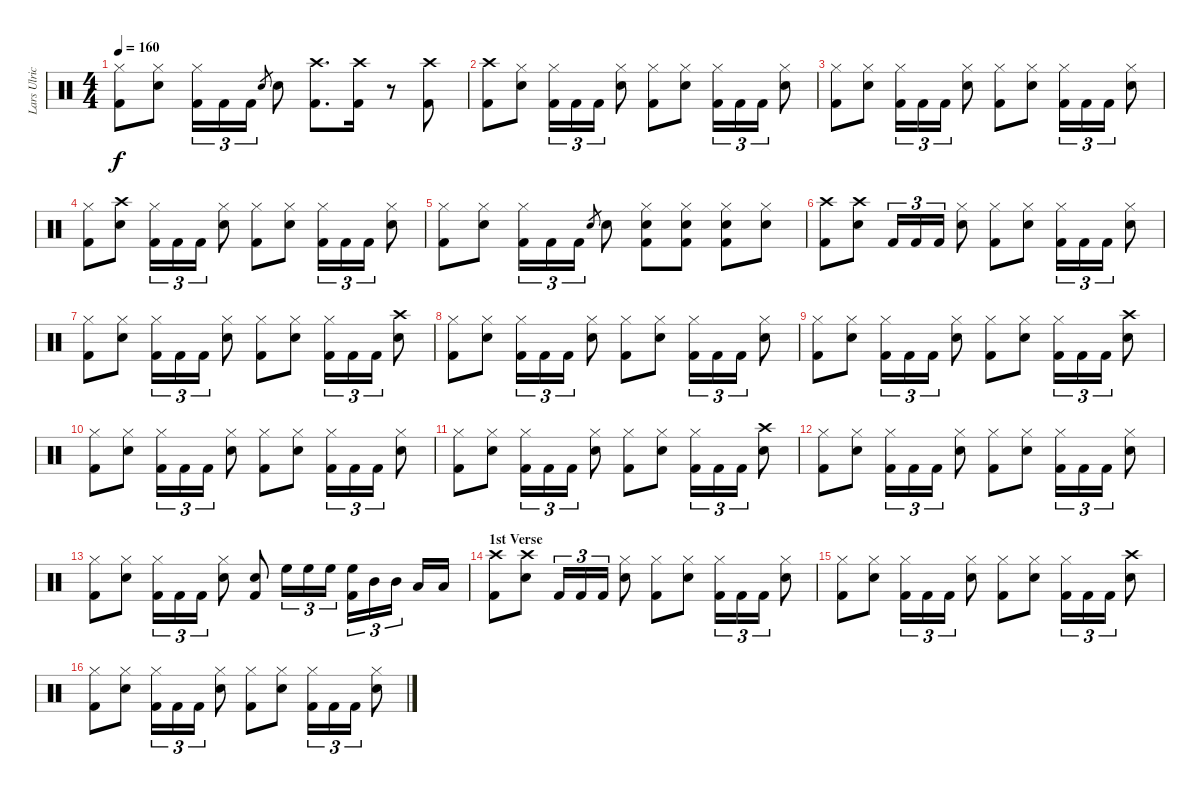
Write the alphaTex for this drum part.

\track ("Lars Ulrich - Drums" "Lars Ulric") {instrument percussion}
\staff {score}
\articulation defaults
\ts (4 4)
\tempo 160
\clef neutral
\ks c
("Hi-Hat (closed)" "Kick (hit) 2").8{dy f} ("Hi-Hat (closed)" "Snare (hit) 2").8 ("Hi-Hat (closed)" "Kick (hit) 2").16{tu (3 2)} "Kick (hit) 2".16{tu (3 2)} "Kick (hit) 2".16{tu (3 2)} "Snare (hit) 2".8{gr} "Snare (hit) 2".8 ("Crash high (hit)" "Kick (hit) 2").8{d} ("Crash high (hit)" "Kick (hit) 2").16 r.8 ("Crash high (hit)" "Kick (hit) 2").8 |
("Crash high (hit)" "Kick (hit) 2").8 ("Hi-Hat (closed)" "Snare (hit) 2").8 ("Hi-Hat (closed)" "Kick (hit) 2").16{tu (3 2)} "Kick (hit) 2".16{tu (3 2)} "Kick (hit) 2".16{tu (3 2)} ("Hi-Hat (closed)" "Snare (hit) 2").8 ("Hi-Hat (closed)" "Kick (hit) 2").8 ("Hi-Hat (closed)" "Snare (hit) 2").8 ("Hi-Hat (closed)" "Kick (hit) 2").16{tu (3 2)} "Kick (hit) 2".16{tu (3 2)} "Kick (hit) 2".16{tu (3 2)} ("Hi-Hat (closed)" "Snare (hit) 2").8 |
("Hi-Hat (closed)" "Kick (hit) 2").8 ("Hi-Hat (closed)" "Snare (hit) 2").8 ("Hi-Hat (closed)" "Kick (hit) 2").16{tu (3 2)} "Kick (hit) 2".16{tu (3 2)} "Kick (hit) 2".16{tu (3 2)} ("Hi-Hat (closed)" "Snare (hit) 2").8 ("Hi-Hat (closed)" "Kick (hit) 2").8 ("Hi-Hat (closed)" "Snare (hit) 2").8 ("Hi-Hat (closed)" "Kick (hit) 2").16{tu (3 2)} "Kick (hit) 2".16{tu (3 2)} "Kick (hit) 2".16{tu (3 2)} ("Hi-Hat (closed)" "Snare (hit) 2").8 |
("Hi-Hat (closed)" "Kick (hit) 2").8 ("Crash high (hit)" "Snare (hit) 2").8 ("Hi-Hat (closed)" "Kick (hit) 2").16{tu (3 2)} "Kick (hit) 2".16{tu (3 2)} "Kick (hit) 2".16{tu (3 2)} ("Hi-Hat (closed)" "Snare (hit) 2").8 ("Hi-Hat (closed)" "Kick (hit) 2").8 ("Hi-Hat (closed)" "Snare (hit) 2").8 ("Hi-Hat (closed)" "Kick (hit) 2").16{tu (3 2)} "Kick (hit) 2".16{tu (3 2)} "Kick (hit) 2".16{tu (3 2)} ("Hi-Hat (closed)" "Snare (hit) 2").8 |
("Hi-Hat (closed)" "Kick (hit) 2").8 ("Hi-Hat (closed)" "Snare (hit) 2").8 ("Hi-Hat (closed)" "Kick (hit) 2").16{tu (3 2)} "Kick (hit) 2".16{tu (3 2)} "Kick (hit) 2".16{tu (3 2)} "Snare (hit) 2".8{gr} "Snare (hit) 2".8 ("Hi-Hat (closed)" "Snare (hit) 2" "Kick (hit) 2").8 ("Hi-Hat (closed)" "Snare (hit) 2" "Kick (hit) 2").8 ("Hi-Hat (closed)" "Snare (hit) 2" "Kick (hit) 2").8 ("Hi-Hat (closed)" "Snare (hit) 2").8 |
("Crash high (hit)" "Kick (hit) 2").8 ("Crash high (hit)" "Snare (hit) 2").8 "Kick (hit) 2".16{tu (3 2)} "Kick (hit) 2".16{tu (3 2)} "Kick (hit) 2".16{tu (3 2)} ("Hi-Hat (closed)" "Snare (hit) 2").8 ("Hi-Hat (closed)" "Kick (hit) 2").8 ("Hi-Hat (closed)" "Snare (hit) 2").8 ("Hi-Hat (closed)" "Kick (hit) 2").16{tu (3 2)} "Kick (hit) 2".16{tu (3 2)} "Kick (hit) 2".16{tu (3 2)} ("Hi-Hat (closed)" "Snare (hit) 2").8 |
("Hi-Hat (closed)" "Kick (hit) 2").8 ("Hi-Hat (closed)" "Snare (hit) 2").8 ("Hi-Hat (closed)" "Kick (hit) 2").16{tu (3 2)} "Kick (hit) 2".16{tu (3 2)} "Kick (hit) 2".16{tu (3 2)} ("Hi-Hat (closed)" "Snare (hit) 2").8 ("Hi-Hat (closed)" "Kick (hit) 2").8 ("Hi-Hat (closed)" "Snare (hit) 2").8 ("Hi-Hat (closed)" "Kick (hit) 2").16{tu (3 2)} "Kick (hit) 2".16{tu (3 2)} "Kick (hit) 2".16{tu (3 2)} ("Crash high (hit)" "Snare (hit) 2").8 |
("Hi-Hat (closed)" "Kick (hit) 2").8 ("Hi-Hat (closed)" "Snare (hit) 2").8 ("Hi-Hat (closed)" "Kick (hit) 2").16{tu (3 2)} "Kick (hit) 2".16{tu (3 2)} "Kick (hit) 2".16{tu (3 2)} ("Hi-Hat (closed)" "Snare (hit) 2").8 ("Hi-Hat (closed)" "Kick (hit) 2").8 ("Hi-Hat (closed)" "Snare (hit) 2").8 ("Hi-Hat (closed)" "Kick (hit) 2").16{tu (3 2)} "Kick (hit) 2".16{tu (3 2)} "Kick (hit) 2".16{tu (3 2)} ("Hi-Hat (closed)" "Snare (hit) 2").8 |
("Hi-Hat (closed)" "Kick (hit) 2").8 ("Hi-Hat (closed)" "Snare (hit) 2").8 ("Hi-Hat (closed)" "Kick (hit) 2").16{tu (3 2)} "Kick (hit) 2".16{tu (3 2)} "Kick (hit) 2".16{tu (3 2)} ("Hi-Hat (closed)" "Snare (hit) 2").8 ("Hi-Hat (closed)" "Kick (hit) 2").8 ("Hi-Hat (closed)" "Snare (hit) 2").8 ("Hi-Hat (closed)" "Kick (hit) 2").16{tu (3 2)} "Kick (hit) 2".16{tu (3 2)} "Kick (hit) 2".16{tu (3 2)} ("Crash high (hit)" "Snare (hit) 2").8 |
("Hi-Hat (closed)" "Kick (hit) 2").8 ("Hi-Hat (closed)" "Snare (hit) 2").8 ("Hi-Hat (closed)" "Kick (hit) 2").16{tu (3 2)} "Kick (hit) 2".16{tu (3 2)} "Kick (hit) 2".16{tu (3 2)} ("Hi-Hat (closed)" "Snare (hit) 2").8 ("Hi-Hat (closed)" "Kick (hit) 2").8 ("Hi-Hat (closed)" "Snare (hit) 2").8 ("Hi-Hat (closed)" "Kick (hit) 2").16{tu (3 2)} "Kick (hit) 2".16{tu (3 2)} "Kick (hit) 2".16{tu (3 2)} ("Hi-Hat (closed)" "Snare (hit) 2").8 |
("Hi-Hat (closed)" "Kick (hit) 2").8 ("Hi-Hat (closed)" "Snare (hit) 2").8 ("Hi-Hat (closed)" "Kick (hit) 2").16{tu (3 2)} "Kick (hit) 2".16{tu (3 2)} "Kick (hit) 2".16{tu (3 2)} ("Hi-Hat (closed)" "Snare (hit) 2").8 ("Hi-Hat (closed)" "Kick (hit) 2").8 ("Hi-Hat (closed)" "Snare (hit) 2").8 ("Hi-Hat (closed)" "Kick (hit) 2").16{tu (3 2)} "Kick (hit) 2".16{tu (3 2)} "Kick (hit) 2".16{tu (3 2)} ("Crash high (hit)" "Snare (hit) 2").8 |
("Hi-Hat (closed)" "Kick (hit) 2").8 ("Hi-Hat (closed)" "Snare (hit) 2").8 ("Hi-Hat (closed)" "Kick (hit) 2").16{tu (3 2)} "Kick (hit) 2".16{tu (3 2)} "Kick (hit) 2".16{tu (3 2)} ("Hi-Hat (closed)" "Snare (hit) 2").8 ("Hi-Hat (closed)" "Kick (hit) 2").8 ("Hi-Hat (closed)" "Snare (hit) 2").8 ("Hi-Hat (closed)" "Kick (hit) 2").16{tu (3 2)} "Kick (hit) 2".16{tu (3 2)} "Kick (hit) 2".16{tu (3 2)} ("Hi-Hat (closed)" "Snare (hit) 2").8 |
("Hi-Hat (closed)" "Kick (hit) 2").8 ("Hi-Hat (closed)" "Snare (hit) 2").8 ("Hi-Hat (closed)" "Kick (hit) 2").16{tu (3 2)} "Kick (hit) 2".16{tu (3 2)} "Kick (hit) 2".16{tu (3 2)} ("Hi-Hat (closed)" "Snare (hit) 2").8 ("Snare (hit) 2" "Kick (hit) 2").8 "High Floor Tom (hit)".16{tu (3 2)} "High Floor Tom (hit)".16{tu (3 2)} "High Floor Tom (hit)".16{tu (3 2)} ("High Floor Tom (hit)" "Kick (hit) 2").16{tu (3 2)} "Mid Tom (hit)".16{tu (3 2)} "Mid Tom (hit)".16{tu (3 2)} "Low Tom (hit)".16 "Low Tom (hit)".16 |
\section ("" "1st Verse")
("Crash high (hit)" "Kick (hit) 2").8 ("Crash high (hit)" "Snare (hit) 2").8 "Kick (hit) 2".16{tu (3 2)} "Kick (hit) 2".16{tu (3 2)} "Kick (hit) 2".16{tu (3 2)} ("Hi-Hat (closed)" "Snare (hit) 2").8 ("Hi-Hat (closed)" "Kick (hit) 2").8 ("Hi-Hat (closed)" "Snare (hit) 2").8 ("Hi-Hat (closed)" "Kick (hit) 2").16{tu (3 2)} "Kick (hit) 2".16{tu (3 2)} "Kick (hit) 2".16{tu (3 2)} ("Hi-Hat (closed)" "Snare (hit) 2").8 |
("Hi-Hat (closed)" "Kick (hit) 2").8 ("Hi-Hat (closed)" "Snare (hit) 2").8 ("Hi-Hat (closed)" "Kick (hit) 2").16{tu (3 2)} "Kick (hit) 2".16{tu (3 2)} "Kick (hit) 2".16{tu (3 2)} ("Hi-Hat (closed)" "Snare (hit) 2").8 ("Hi-Hat (closed)" "Kick (hit) 2").8 ("Hi-Hat (closed)" "Snare (hit) 2").8 ("Hi-Hat (closed)" "Kick (hit) 2").16{tu (3 2)} "Kick (hit) 2".16{tu (3 2)} "Kick (hit) 2".16{tu (3 2)} ("Crash high (hit)" "Snare (hit) 2").8 |
("Hi-Hat (closed)" "Kick (hit) 2").8 ("Hi-Hat (closed)" "Snare (hit) 2").8 ("Hi-Hat (closed)" "Kick (hit) 2").16{tu (3 2)} "Kick (hit) 2".16{tu (3 2)} "Kick (hit) 2".16{tu (3 2)} ("Hi-Hat (closed)" "Snare (hit) 2").8 ("Hi-Hat (closed)" "Kick (hit) 2").8 ("Hi-Hat (closed)" "Snare (hit) 2").8 ("Hi-Hat (closed)" "Kick (hit) 2").16{tu (3 2)} "Kick (hit) 2".16{tu (3 2)} "Kick (hit) 2".16{tu (3 2)} ("Hi-Hat (closed)" "Snare (hit) 2").8
